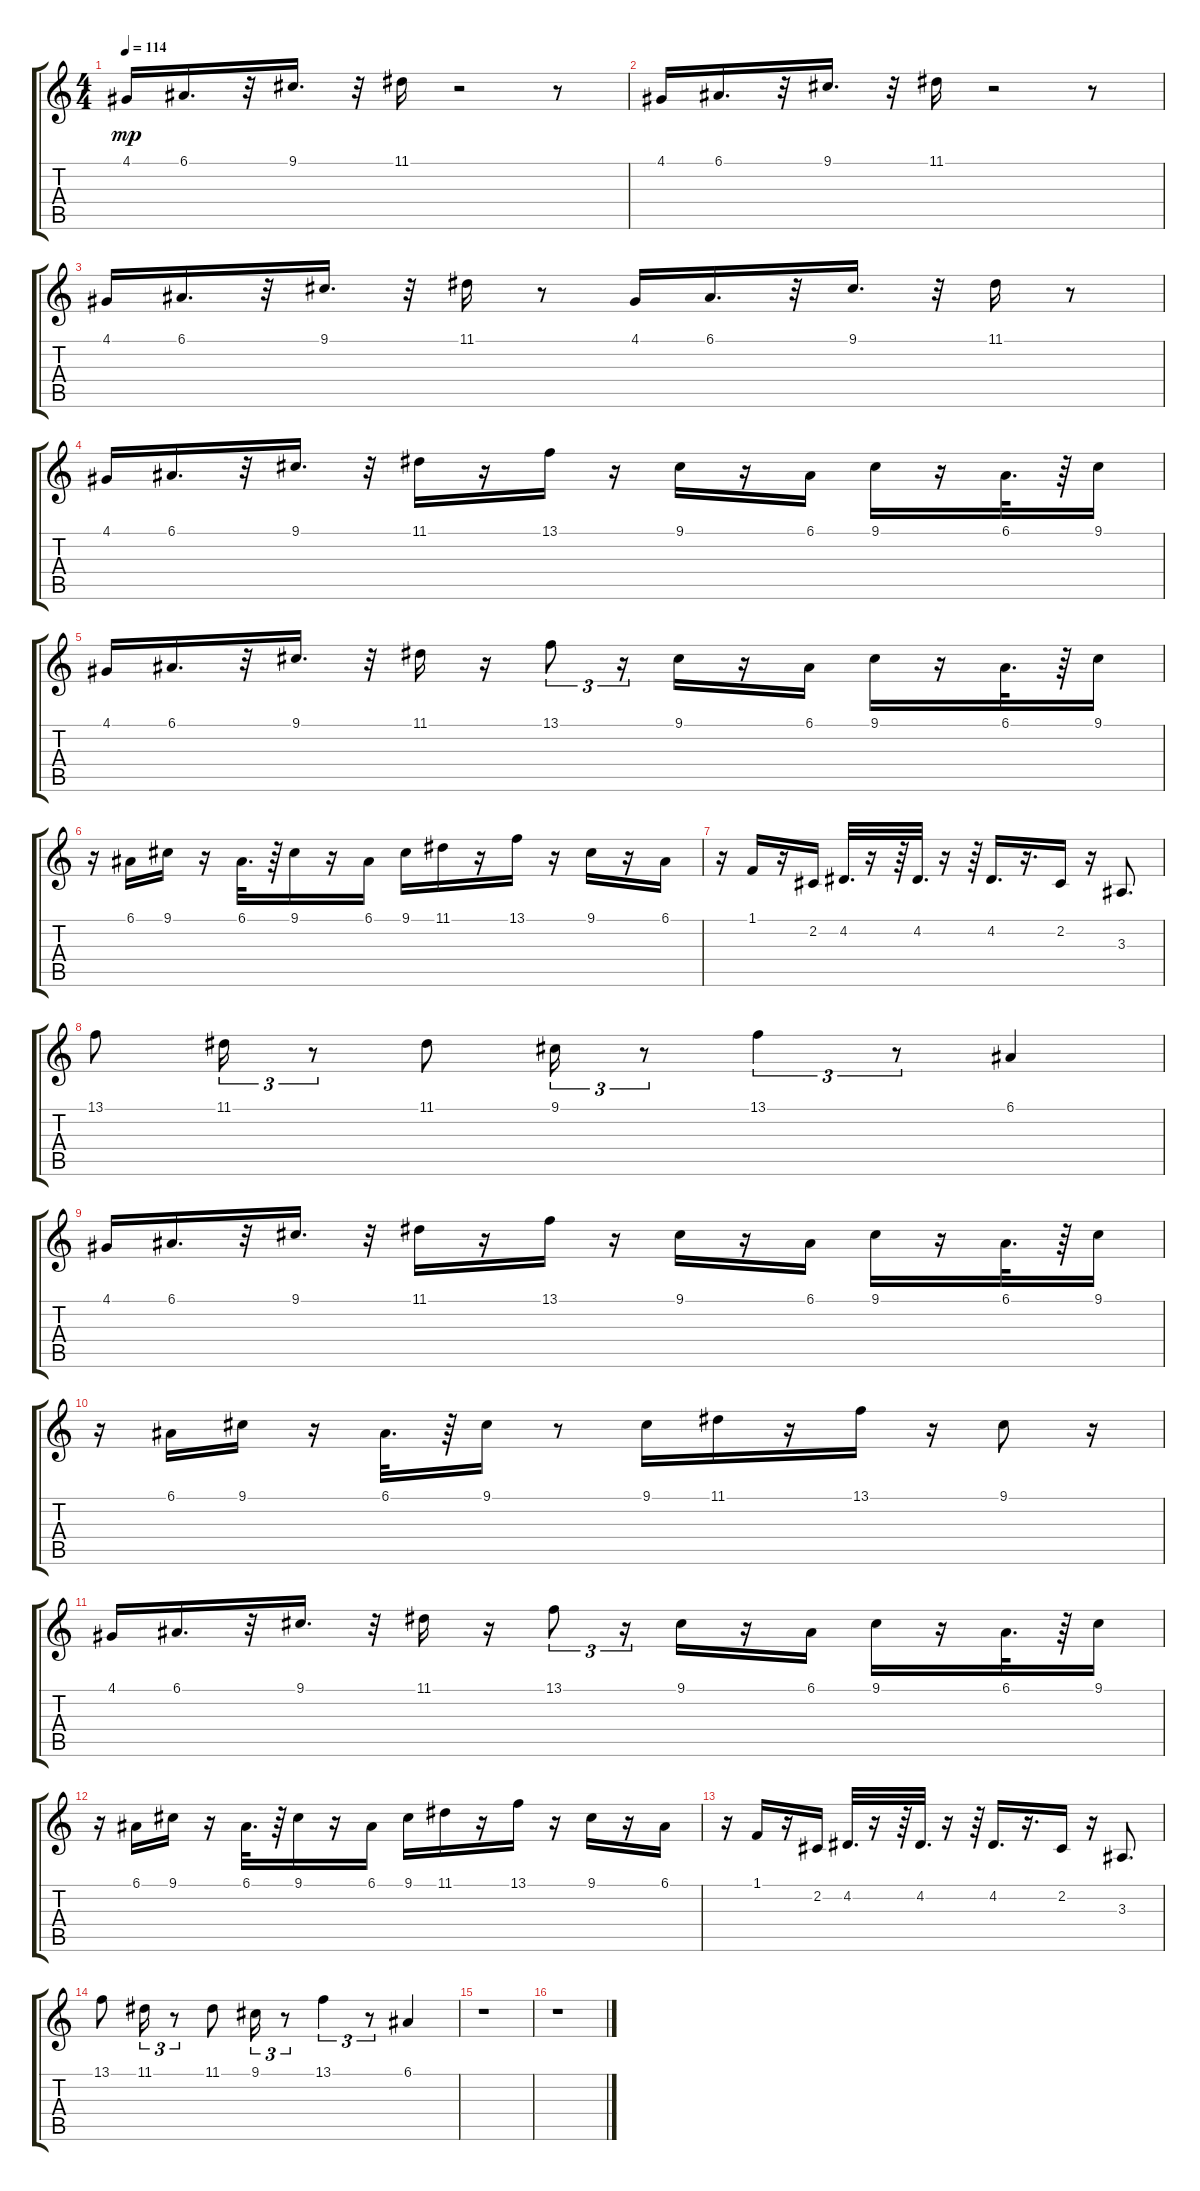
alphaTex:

\track "" {instrument lead2sawtooth}
\staff {score tabs}
\tuning (E4 B3 G3 D3 A2 E2) {hide}
\ts (4 4)
\tempo 114
\clef g2
\ks c
4.1.16{dy mp} 6.1.16{d} r.32 9.1.16{d} r.32 11.1.16 r.2 r.8 |
4.1.16 6.1.16{d} r.32 9.1.16{d} r.32 11.1.16 r.2 r.8 |
4.1.16 6.1.16{d} r.32 9.1.16{d} r.32 11.1.16 r.8 4.1.16 6.1.16{d} r.32 9.1.16{d} r.32 11.1.16 r.8 |
4.1.16 6.1.16{d} r.32 9.1.16{d} r.32 11.1.16 r.16 13.1.16 r.16 9.1.16 r.16 6.1.16 9.1.16 r.16 6.1.32{d} r.64 9.1.16 |
4.1.16 6.1.16{d} r.32 9.1.16{d} r.32 11.1.16 r.16 13.1.8{tu (3 2)} r.16{tu (3 2)} 9.1.16 r.16 6.1.16 9.1.16 r.16 6.1.32{d} r.64 9.1.16 |
r.16 6.1.16 9.1.16 r.16 6.1.32{d} r.64 9.1.16 r.16 6.1.16 9.1.16 11.1.16 r.16 13.1.16 r.16 9.1.16 r.16 6.1.16 |
r.16 1.1.16 r.16 2.2.16 4.2.32{d} r.16 r.64 4.2.32{d} r.16 r.64 4.2.16{d} r.16{d} 2.2.16 r.16 3.3.8{d} |
13.1.8 11.1.16{tu (3 2)} r.8{tu (3 2)} 11.1.8 9.1.16{tu (3 2)} r.8{tu (3 2)} 13.1.4{tu (3 2)} r.8{tu (3 2)} 6.1.4 |
4.1.16 6.1.16{d} r.32 9.1.16{d} r.32 11.1.16 r.16 13.1.16 r.16 9.1.16 r.16 6.1.16 9.1.16 r.16 6.1.32{d} r.64 9.1.16 |
r.16 6.1.16 9.1.16 r.16 6.1.32{d} r.64 9.1.16 r.8 9.1.16 11.1.16 r.16 13.1.16 r.16 9.1.8 r.16 |
4.1.16 6.1.16{d} r.32 9.1.16{d} r.32 11.1.16 r.16 13.1.8{tu (3 2)} r.16{tu (3 2)} 9.1.16 r.16 6.1.16 9.1.16 r.16 6.1.32{d} r.64 9.1.16 |
r.16 6.1.16 9.1.16 r.16 6.1.32{d} r.64 9.1.16 r.16 6.1.16 9.1.16 11.1.16 r.16 13.1.16 r.16 9.1.16 r.16 6.1.16 |
r.16 1.1.16 r.16 2.2.16 4.2.32{d} r.16 r.64 4.2.32{d} r.16 r.64 4.2.16{d} r.16{d} 2.2.16 r.16 3.3.8{d} |
13.1.8 11.1.16{tu (3 2)} r.8{tu (3 2)} 11.1.8 9.1.16{tu (3 2)} r.8{tu (3 2)} 13.1.4{tu (3 2)} r.8{tu (3 2)} 6.1.4 |
r.1 |
r.1
